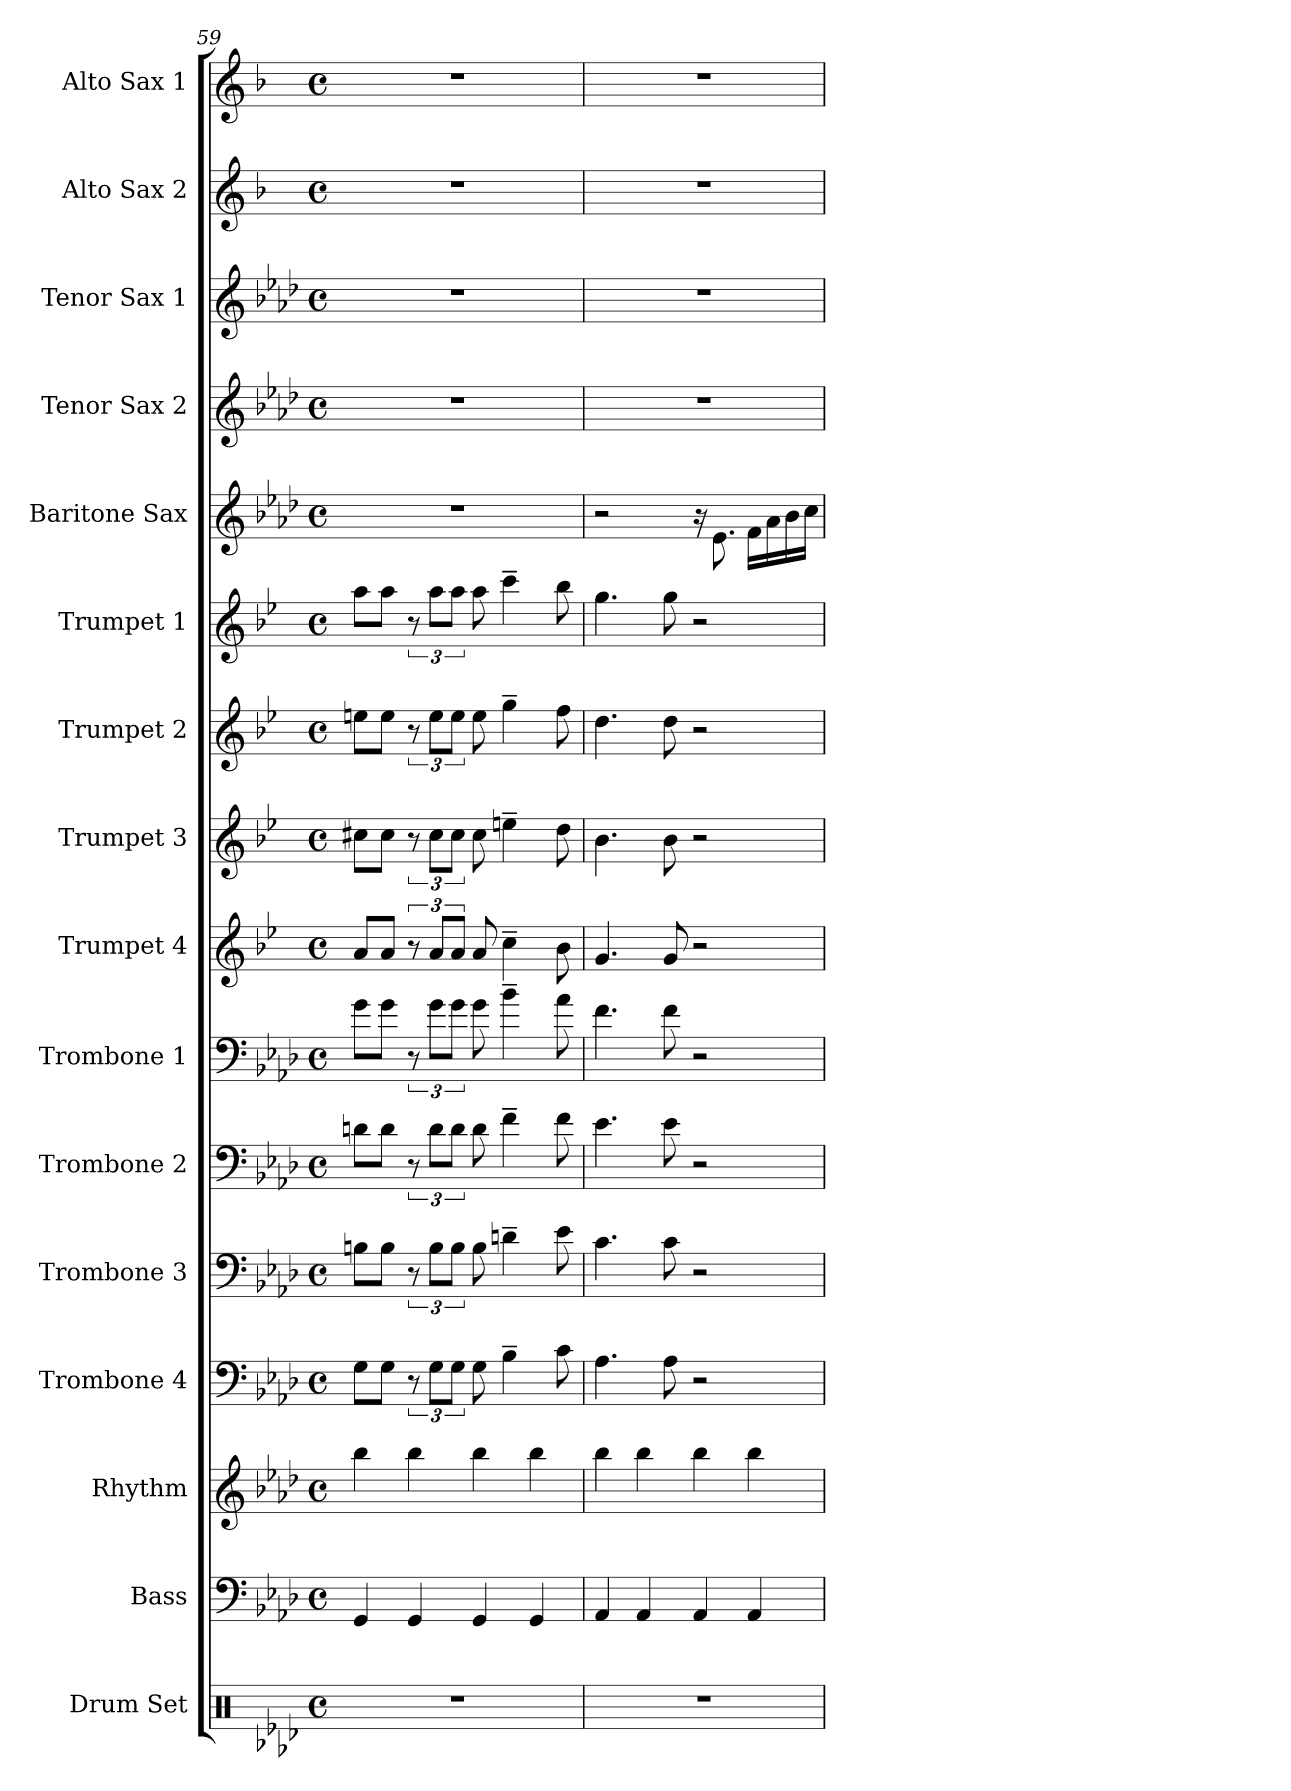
**kern	**kern	**kern	**kern	**kern	**kern	**kern	**kern	**kern	**kern	**kern	**kern	**kern	**kern	**kern	**kern
*part16	*part15	*part14	*part13	*part12	*part11	*part10	*part9	*part8	*part7	*part6	*part5	*part4	*part3	*part2	*part1
*staff16	*staff15	*staff14	*staff13	*staff12	*staff11	*staff10	*staff9	*staff8	*staff7	*staff6	*staff5	*staff4	*staff3	*staff2	*staff1
*I"Drum Set	*I"Bass	*I"Rhythm	*I"Trombone 4	*I"Trombone 3	*I"Trombone 2	*I"Trombone 1	*I"Trumpet 4	*I"Trumpet 3	*I"Trumpet 2	*I"Trumpet 1	*I"Baritone Sax	*I"Tenor Sax 2	*I"Tenor Sax 1	*I"Alto Sax 2	*I"Alto Sax 1
*I'Drums	*I'Bass	*	*	*	*	*	*I'Tpt 4	*I'Tpt 3	*I'Tpt 2	*I'Tpt 1	*I'Bari Sax	*I'Tenor 2	*I'Tenor 1	*I'Alto 2	*I'Alto 1
*clefX	*clefF4	*clefG2	*clefF4	*clefF4	*clefF4	*clefF4	*clefG2	*clefG2	*clefG2	*clefG2	*clefG2	*clefG2	*clefG2	*clefG2	*clefG2
*	*ITrd7c12	*ITrd7c12	*	*	*	*	*ITrd1c2	*ITrd1c2	*ITrd1c2	*ITrd1c2	*ITrd12c21	*ITrd8c14	*ITrd8c14	*ITrd5c9	*ITrd5c9
*k[b-e-a-d-]	*k[b-e-a-d-]	*k[b-e-a-d-]	*k[b-e-a-d-]	*k[b-e-a-d-]	*k[b-e-a-d-]	*k[b-e-a-d-]	*k[b-e-a-d-]	*k[b-e-a-d-]	*k[b-e-a-d-]	*k[b-e-a-d-]	*k[b-e-a-d-]	*k[b-e-a-d-]	*k[b-e-a-d-]	*k[b-e-a-d-]	*k[b-e-a-d-]
*A-:	*A-:	*A-:	*A-:	*A-:	*A-:	*A-:	*A-:	*A-:	*A-:	*A-:	*A-:	*A-:	*A-:	*A-:	*A-:
*M4/4	*M4/4	*M4/4	*M4/4	*M4/4	*M4/4	*M4/4	*M4/4	*M4/4	*M4/4	*M4/4	*M4/4	*M4/4	*M4/4	*M4/4	*M4/4
*met(c)	*met(c)	*met(c)	*met(c)	*met(c)	*met(c)	*met(c)	*met(c)	*met(c)	*met(c)	*met(c)	*met(c)	*met(c)	*met(c)	*met(c)	*met(c)
=59	=59	=59	=59	=59	=59	=59	=59	=59	=59	=59	=59	=59	=59	=59	=59
1r	4GGG/	4b-\	8G\L	8Bn\L	8dn\L	8g\L	8g/L	8bn\L	8ddn\L	8gg\L	1r	1r	1r	1r	1r
.	.	.	8G\J	8B\J	8d\J	8g\J	8g/J	8b\J	8dd\J	8gg\J	.	.	.	.	.
.	4GGG/	4b-\	12r	12r	12r	12r	12r	12r	12r	12r	.	.	.	.	.
.	.	.	12G\L	12B\L	12d\L	12g\L	12g/L	12b\L	12dd\L	12gg\L	.	.	.	.	.
.	.	.	12G\J	12B\J	12d\J	12g\J	12g/J	12b\J	12dd\J	12gg\J	.	.	.	.	.
.	4GGG/	4b-\	8G\	8B\	8d\	8g\	8g/	8b\	8dd\	8gg\	.	.	.	.	.
.	.	.	4B-~>\	4dn~>\	4f~>\	4b-~>\	4b-~>\	4ddn~>\	4ff~>\	4bb-~>\	.	.	.	.	.
.	4GGG/	4b-\	.	.	.	.	.	.	.	.	.	.	.	.	.
.	.	.	8c\	8e-\	8f\	8a-\	8a-\	8cc\	8ee-\	8aa-\	.	.	.	.	.
=60	=60	=60	=60	=60	=60	=60	=60	=60	=60	=60	=60	=60	=60	=60	=60
1r	4AAA-/	4b-\	4.A-\	4.c\	4.e-\	4.f\	4.f/	4.a-\	4.cc\	4.ff\	2r	1r	1r	1r	1r
.	4AAA-/	4b-\	.	.	.	.	.	.	.	.	.	.	.	.	.
.	.	.	8A-\	8c\	8e-\	8f\	8f/	8a-\	8cc\	8ff\	.	.	.	.	.
.	4AAA-/	4b-\	2r	2r	2r	2r	2r	2r	2r	2r	16r	.	.	.	.
.	.	.	.	.	.	.	.	.	.	.	8.E-\	.	.	.	.
.	4AAA-/	4b-\	.	.	.	.	.	.	.	.	16F\LL	.	.	.	.
.	.	.	.	.	.	.	.	.	.	.	16A-\	.	.	.	.
.	.	.	.	.	.	.	.	.	.	.	16B-\	.	.	.	.
.	.	.	.	.	.	.	.	.	.	.	16c\JJ	.	.	.	.
=	=	=	=	=	=	=	=	=	=	=	=	=	=	=	=
*-	*-	*-	*-	*-	*-	*-	*-	*-	*-	*-	*-	*-	*-	*-	*-
